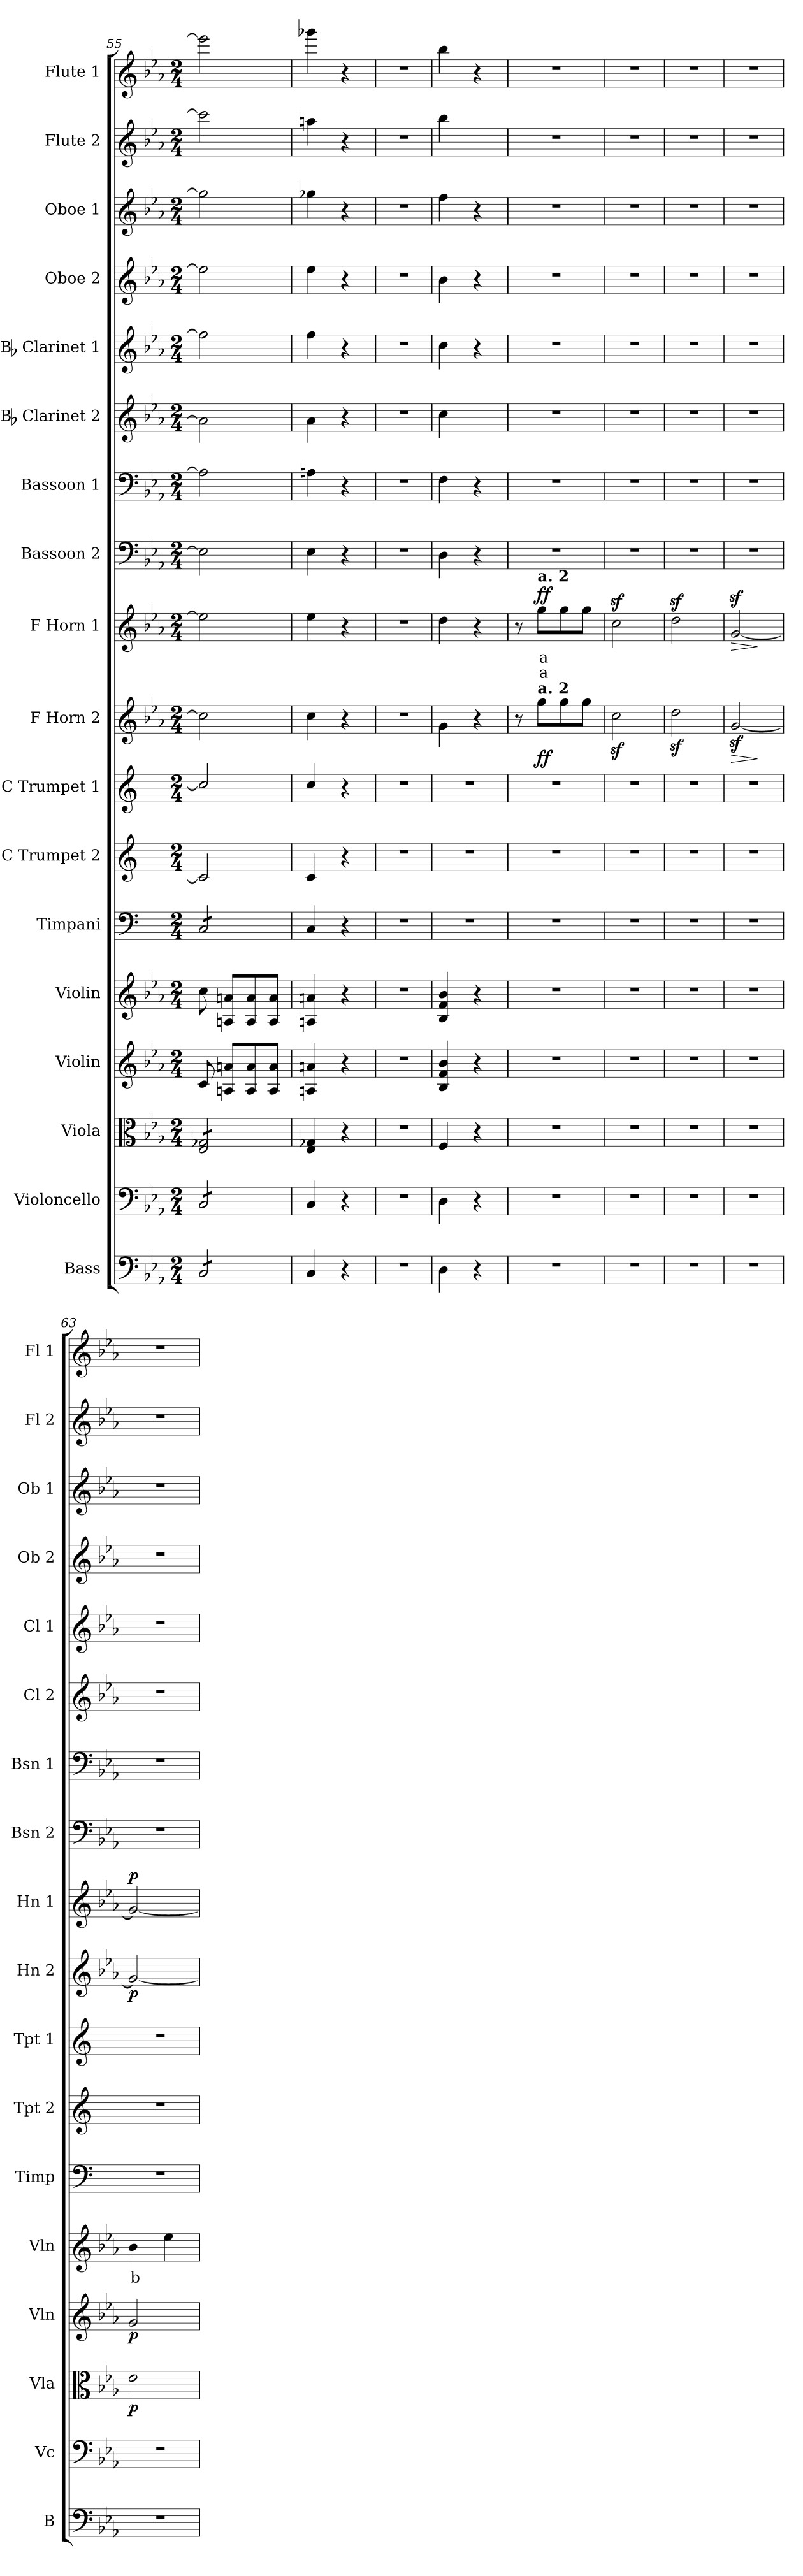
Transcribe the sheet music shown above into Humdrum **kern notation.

**kern	**kern	**kern	**dynam	**kern	**dynam	**kern	**text	**dynam	**kern	**kern	**kern	**kern	**dynam	**kern	**text	**text	**dynam	**kern	**kern	**kern	**kern	**kern	**kern	**kern	**kern
*part18	*part17	*part16	*part16	*part15	*part15	*part14	*part14	*part14	*part13	*part12	*part11	*part10	*part10	*part9	*part9	*part9	*part9	*part8	*part7	*part6	*part5	*part4	*part3	*part2	*part1
*staff18	*staff17	*staff16	*staff16	*staff15	*staff15	*staff14	*staff14	*staff14	*staff13	*staff12	*staff11	*staff10	*staff10	*staff9	*staff9	*staff9	*staff9	*staff8	*staff7	*staff6	*staff5	*staff4	*staff3	*staff2	*staff1
*I"Bass	*I"Violoncello	*I"Viola	*	*I"Violin	*	*I"Violin	*	*	*I"Timpani	*I"C Trumpet 2	*I"C Trumpet 1	*I"F Horn 2	*	*I"F Horn 1	*	*	*	*I"Bassoon 2	*I"Bassoon 1	*I"Bb Clarinet 2	*I"Bb Clarinet 1	*I"Oboe 2	*I"Oboe 1	*I"Flute 2	*I"Flute 1
*I'B	*I'Vc	*I'Vla	*	*I'Vln	*	*I'Vln	*	*	*I'Timp	*I'Tpt 2	*I'Tpt 1	*I'Hn 2	*	*I'Hn 1	*	*	*	*I'Bsn 2	*I'Bsn 1	*I'Cl 2	*I'Cl 1	*I'Ob 2	*I'Ob 1	*I'Fl 2	*I'Fl 1
*clefF4	*clefF4	*clefC3	*	*clefG2	*	*clefG2	*	*	*clefF4	*clefG2	*clefG2	*clefG2	*	*clefG2	*	*	*	*clefF4	*clefF4	*clefG2	*clefG2	*clefG2	*clefG2	*clefG2	*clefG2
*ITrd7c12	*	*	*	*	*	*	*	*	*	*	*	*ITrd4c7	*	*ITrd4c7	*	*	*	*	*	*ITrd1c2	*ITrd1c2	*	*	*	*
*k[b-e-a-]	*k[b-e-a-]	*k[b-e-a-]	*	*k[b-e-a-]	*	*k[b-e-a-]	*	*	*k[]	*k[]	*k[]	*k[b-e-a-d-]	*	*k[b-e-a-d-]	*	*	*	*k[b-e-a-]	*k[b-e-a-]	*k[b-e-a-d-g-]	*k[b-e-a-d-g-]	*k[b-e-a-]	*k[b-e-a-]	*k[b-e-a-]	*k[b-e-a-]
*M2/4	*M2/4	*M2/4	*	*M2/4	*	*M2/4	*	*	*M2/4	*M2/4	*M2/4	*M2/4	*	*M2/4	*	*	*	*M2/4	*M2/4	*M2/4	*M2/4	*M2/4	*M2/4	*M2/4	*M2/4
=55	=55	=55	=55	=55	=55	=55	=55	=55	=55	=55	=55	=55	=55	=55	=55	=55	=55	=55	=55	=55	=55	=55	=55	=55	=55
*tremolo	*	*	*	*	*	*	*	*	*	*	*	*	*	*	*	*	*	*	*	*	*	*	*	*	*
*	*tremolo	*	*	*	*	*	*	*	*	*	*	*	*	*	*	*	*	*	*	*	*	*	*	*	*
*	*	*tremolo	*	*	*	*	*	*	*	*	*	*	*	*	*	*	*	*	*	*	*	*	*	*	*
*	*	*	*	*	*	*	*	*	*tremolo	*	*	*	*	*	*	*	*	*	*	*	*	*	*	*	*
8CCL	8CL	8E-/ 8G-X/L	.	8c	.	8cc	.	.	8CL	2c/]	2cc/]	2f\]	.	2a-\]	.	.	.	2E-\]	2A\]	2g-\]	2ee-\]	2ee-\]	2gg-\]	2ccc\]	2eee-\]
8CC	8C	8E-/ 8G-X/	.	8An/ 8an/L	.	8An/ 8an/L	.	.	8C	.	.	.	.	.	.	.	.	.	.	.	.	.	.	.	.
8CC	8C	8E-/ 8G-X/	.	8A/ 8a/	.	8A/ 8a/	.	.	8C	.	.	.	.	.	.	.	.	.	.	.	.	.	.	.	.
8CCJ	8CJ	8E-/ 8G-X/J	.	8A/ 8a/J	.	8A/ 8a/J	.	.	8CJ	.	.	.	.	.	.	.	.	.	.	.	.	.	.	.	.
*	*	*	*	*	*	*	*	*	*Xtremolo	*	*	*	*	*	*	*	*	*	*	*	*	*	*	*	*
*	*	*Xtremolo	*	*	*	*	*	*	*	*	*	*	*	*	*	*	*	*	*	*	*	*	*	*	*
*	*Xtremolo	*	*	*	*	*	*	*	*	*	*	*	*	*	*	*	*	*	*	*	*	*	*	*	*
*Xtremolo	*	*	*	*	*	*	*	*	*	*	*	*	*	*	*	*	*	*	*	*	*	*	*	*	*
=56	=56	=56	=56	=56	=56	=56	=56	=56	=56	=56	=56	=56	=56	=56	=56	=56	=56	=56	=56	=56	=56	=56	=56	=56	=56
4CC	4C	4E-/ 4G-X/	.	4An/ 4an/	.	4An/ 4an/	.	.	4C	4c/	4cc/	4f\	.	4a-\	.	.	.	4E-\	4An\	4g-\	4ee-\	4ee-\	4gg-X\	4aan\	4ggg-X\
4r	4r	4r	.	4r	.	4r	.	.	4r	4r	4r	4r	.	4r	.	.	.	4r	4r	4r	4r	4r	4r	4r	4r
=57	=57	=57	=57	=57	=57	=57	=57	=57	=57	=57	=57	=57	=57	=57	=57	=57	=57	=57	=57	=57	=57	=57	=57	=57	=57
2r	2r	2r	.	2r	.	2r	.	.	2r	2r	2r	2r	.	2r	.	.	.	2r	2r	2r	2r	2r	2r	2r	2r
=58	=58	=58	=58	=58	=58	=58	=58	=58	=58	=58	=58	=58	=58	=58	=58	=58	=58	=58	=58	=58	=58	=58	=58	=58	=58
4DD	4D	4F	.	4B-/ 4f/ 4b-/	.	4B-/ 4f/ 4b-/	.	.	2r	2r	2r	4c\	.	4g\	.	.	.	4D\	4F\	4b-	4b-	4b-\	4ff\	4bb-	4bb-
4r	4r	4r	.	4r	.	4r	.	.	.	.	.	4r	.	4r	.	.	.	4r	4r	4ryy	4r	4r	4r	4ryy	4r
=59	=59	=59	=59	=59	=59	=59	=59	=59	=59	=59	=59	=59	=59	=59	=59	=59	=59	=59	=59	=59	=59	=59	=59	=59	=59
2r	2r	2r	.	2r	.	2r	.	.	2r	2r	2r	8r	.	8r	.	.	.	2r	2r	2r	2r	2r	2r	2r	2r
!	!	!	!	!	!	!	!	!	!	!	!	!	!	!LO:TX:a:B:t=a. 2	!	!	!	!	!	!	!	!	!	!	!
!	!	!	!	!	!	!	!	!	!	!	!	!LO:TX:a:B:t=a. 2	!	!	!	!	!	!	!	!	!	!	!	!	!
!	!	!	!	!	!	!	!	!	!	!	!	!	!LO:DY:b	!	!LO:LY:b	!LO:LY:b	!LO:DY:b	!	!	!	!	!	!	!	!
.	.	.	.	.	.	.	.	.	.	.	.	8ccL	ff	8ccL	a	a	ff	.	.	.	.	.	.	.	.
.	.	.	.	.	.	.	.	.	.	.	.	8cc	.	8cc	.	.	.	.	.	.	.	.	.	.	.
.	.	.	.	.	.	.	.	.	.	.	.	8ccJ	.	8ccJ	.	.	.	.	.	.	.	.	.	.	.
=60	=60	=60	=60	=60	=60	=60	=60	=60	=60	=60	=60	=60	=60	=60	=60	=60	=60	=60	=60	=60	=60	=60	=60	=60	=60
2r	2r	2r	.	2r	.	2r	.	.	2r	2r	2r	2fz<	.	2fz<	.	.	.	2r	2r	2r	2r	2r	2r	2r	2r
=61	=61	=61	=61	=61	=61	=61	=61	=61	=61	=61	=61	=61	=61	=61	=61	=61	=61	=61	=61	=61	=61	=61	=61	=61	=61
2r	2r	2r	.	2r	.	2r	.	.	2r	2r	2r	2gz<	.	2gz<	.	.	.	2r	2r	2r	2r	2r	2r	2r	2r
!!LO:PB:g=z
=62	=62	=62	=62	=62	=62	=62	=62	=62	=62	=62	=62	=62	=62	=62	=62	=62	=62	=62	=62	=62	=62	=62	=62	=62	=62
!	!	!	!	!	!	!	!	!	!	!	!	!	!LO:HP:b	!	!	!	!LO:HP:b	!	!	!	!	!	!	!	!
2r	2r	2r	.	2r	.	2r	.	.	2r	2r	2r	[2cz<	>	[2cz<	.	.	>	2r	2r	2r	2r	2r	2r	2r	2r
.	.	.	.	.	.	.	.	.	.	.	.	.	]	.	.	.	]	.	.	.	.	.	.	.	.
=63	=63	=63	=63	=63	=63	=63	=63	=63	=63	=63	=63	=63	=63	=63	=63	=63	=63	=63	=63	=63	=63	=63	=63	=63	=63
!	!	!	!LO:DY:b	!	!LO:DY:b	!	!LO:LY:b	!LO:DY:b	!	!	!	!	!	!	!	!	!	!	!	!	!	!	!	!	!
!	!	!	!	!	!	!	!	!LO:DY:n=1:b	!	!	!	!	!LO:DY:b	!	!	!	!LO:DY:b	!	!	!	!	!	!	!	!
2r	2r	2e-	p	2g	p	4b-	b	p other-dynamics	2r	2r	2r	2c_	p	2c_	.	.	p	2r	2r	2r	2r	2r	2r	2r	2r
.	.	.	.	.	.	4ee-	.	.	.	.	.	.	.	.	.	.	.	.	.	.	.	.	.	.	.
=	=	=	=	=	=	=	=	=	=	=	=	=	=	=	=	=	=	=	=	=	=	=	=	=	=
*-	*-	*-	*-	*-	*-	*-	*-	*-	*-	*-	*-	*-	*-	*-	*-	*-	*-	*-	*-	*-	*-	*-	*-	*-	*-
